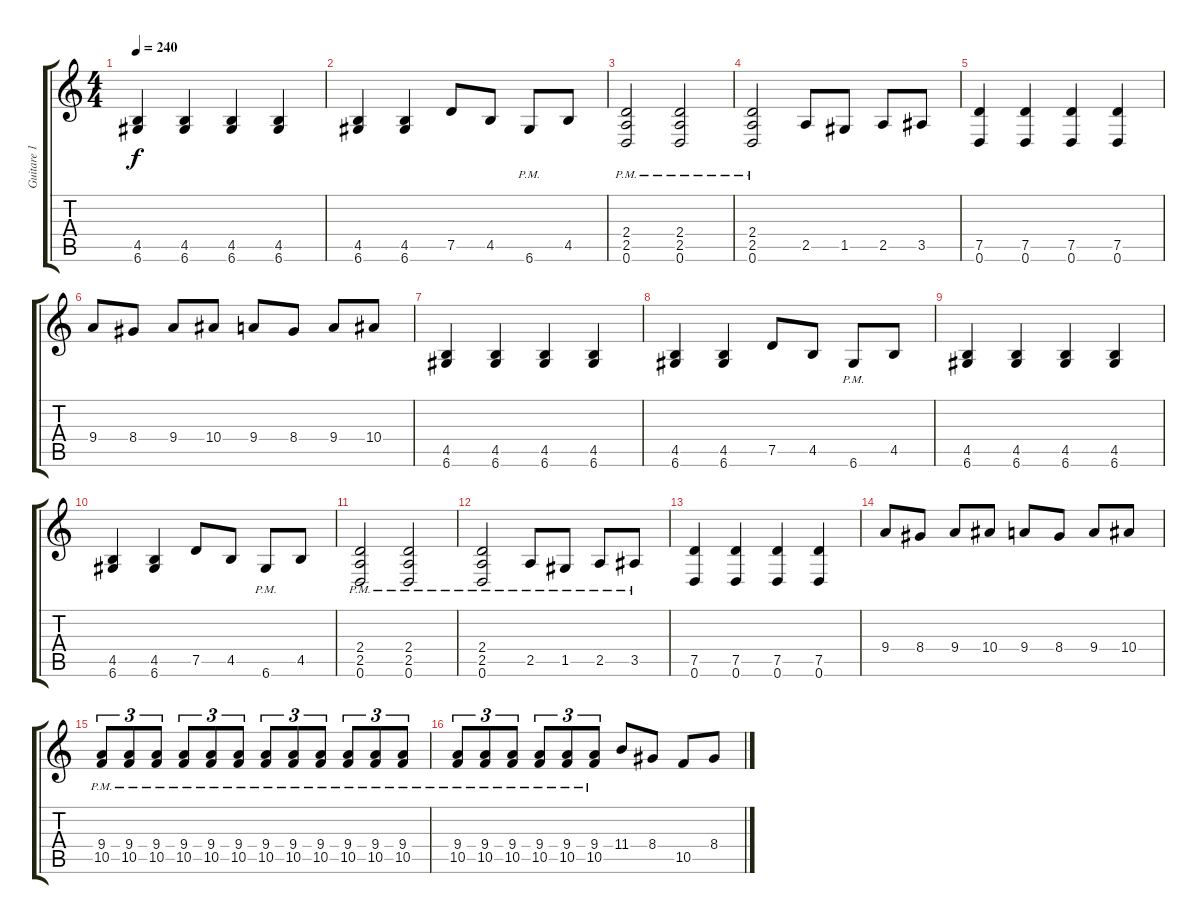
\track ("Guitare 1" "Guitare 1") {instrument distortionguitar}
\staff {score tabs}
\tuning (D4 A3 F3 C3 G2 D2) {hide}
\ts (4 4)
\tempo 240
\clef g2
\ks c
(4.5 6.6).4{dy f} (4.5 6.6).4 (4.5 6.6).4 (4.5 6.6).4 |
(4.5 6.6).4 (4.5 6.6).4 7.5.8 4.5.8 6.6{pm}.8 4.5.8 |
(2.4{pm} 2.5 0.6).2 (2.4{pm} 2.5 0.6).2 |
(2.4{pm} 2.5 0.6).2 2.5.8 1.5.8 2.5.8 3.5.8 |
(7.5 0.6).4 (7.5 0.6).4 (7.5 0.6).4 (7.5 0.6).4 |
9.4.8 8.4.8 9.4.8 10.4.8 9.4.8 8.4.8 9.4.8 10.4.8 |
(4.5 6.6).4 (4.5 6.6).4 (4.5 6.6).4 (4.5 6.6).4 |
(4.5 6.6).4 (4.5 6.6).4 7.5.8 4.5.8 6.6{pm}.8 4.5.8 |
(4.5 6.6).4 (4.5 6.6).4 (4.5 6.6).4 (4.5 6.6).4 |
(4.5 6.6).4 (4.5 6.6).4 7.5.8 4.5.8 6.6{pm}.8 4.5.8 |
(2.4{pm} 2.5 0.6).2 (2.4{pm} 2.5 0.6).2 |
(2.4{pm} 2.5 0.6).2 2.5{pm}.8 1.5{pm}.8 2.5{pm}.8 3.5{pm}.8 |
(7.5 0.6).4 (7.5 0.6).4 (7.5 0.6).4 (7.5 0.6).4 |
9.4.8 8.4.8 9.4.8 10.4.8 9.4.8 8.4.8 9.4.8 10.4.8 |
(9.4{pm} 10.5{pm}).8{tu (3 2)} (9.4{pm} 10.5{pm}).8{tu (3 2)} (9.4{pm} 10.5{pm}).8{tu (3 2)} (9.4{pm} 10.5{pm}).8{tu (3 2)} (9.4{pm} 10.5{pm}).8{tu (3 2)} (9.4{pm} 10.5{pm}).8{tu (3 2)} (9.4{pm} 10.5{pm}).8{tu (3 2)} (9.4{pm} 10.5).8{tu (3 2)} (9.4{pm} 10.5).8{tu (3 2)} (9.4{pm} 10.5{pm}).8{tu (3 2)} (9.4{pm} 10.5{pm}).8{tu (3 2)} (9.4{pm} 10.5{pm}).8{tu (3 2)} |
(9.4{pm} 10.5{pm}).8{tu (3 2)} (9.4{pm} 10.5{pm}).8{tu (3 2)} (9.4{pm} 10.5{pm}).8{tu (3 2)} (9.4{pm} 10.5{pm}).8{tu (3 2)} (9.4{pm} 10.5{pm}).8{tu (3 2)} (9.4{pm} 10.5{pm}).8{tu (3 2)} 11.4.8 8.4.8 10.5.8 8.4.8
